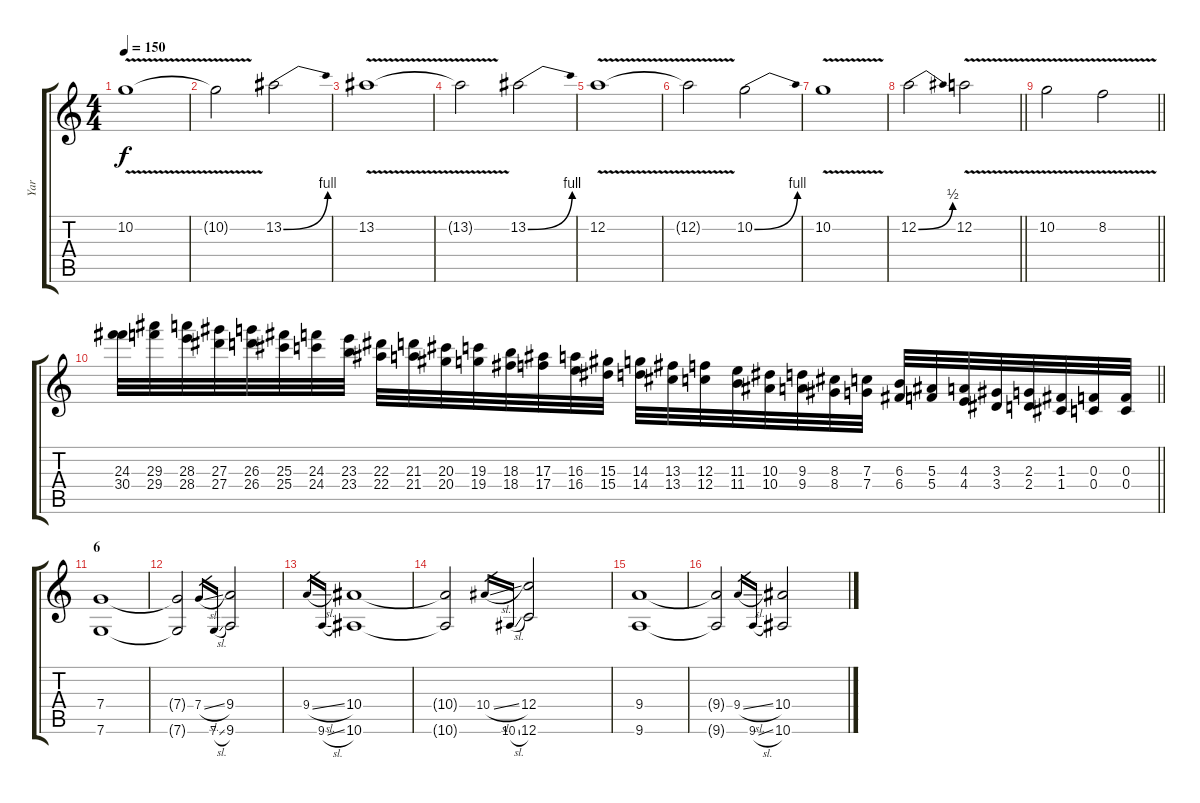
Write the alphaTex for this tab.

\track ("Yar" "Yar") {instrument overdrivenguitar}
\staff {score tabs}
\tuning (D4 A3 F3 C3 G2 C2) {hide}
\ts (4 4)
\tempo 150
\clef g2
\ks c
10.2{v}.1{dy f} |
10.2{t}.2 13.2{be (bend 0 0 60 4)}.2 |
13.2{v}.1 |
13.2{t}.2 13.2{be (bend 0 0 60 4)}.2 |
12.2{v}.1 |
12.2{t}.2 10.2{be (bend 0 0 60 4)}.2 |
10.2{v}.1 |
\barLineRight lightlight
12.2{be (bend 0 0 60 2)}.2 12.2{v}.2 |
\barLineRight lightlight
10.2{v}.2 8.2{v}.2 |
\barLineRight lightlight
(24.3 30.4).32{instrument guitarfretnoise} (29.3 29.4).32 (28.3 28.4).32 (27.3 27.4).32 (26.3 26.4).32 (25.3 25.4).32 (24.3 24.4).32 (23.3 23.4).32 (22.3 22.4).32 (21.3 21.4).32 (20.3 20.4).32 (19.3 19.4).32 (18.3 18.4).32 (17.3 17.4).32 (16.3 16.4).32 (15.3 15.4).32 (14.3 14.4).32 (13.3 13.4).32 (12.3 12.4).32 (11.3 11.4).32 (10.3 10.4).32 (9.3 9.4).32 (8.3 8.4).32 (7.3 7.4).32 (6.3 6.4).32 (5.3 5.4).32 (4.3 4.4).32 (3.3 3.4).32 (2.3 2.4).32 (1.3 1.4).32 (0.3 0.4).32 (0.3 0.4).32 |
\section ("" "6")
(7.4 7.6).1{instrument overdrivenguitar} |
(7.4{t} 7.6{t}).2 7.4{sl}.16{gr} 7.6{sl}.16{gr} (9.4 9.6).2 |
9.4{sl}.16{gr} 9.6{sl}.16{gr} (10.4 10.6).1 |
(10.4{t} 10.6{t}).2 10.4{sl}.16{gr} 10.6{sl}.16{gr} (12.4 12.6).2 |
(9.4 9.6).1 |
(9.4{t} 9.6{t}).2 9.4{sl}.16{gr} 9.6{sl}.16{gr} (10.4 10.6).2
